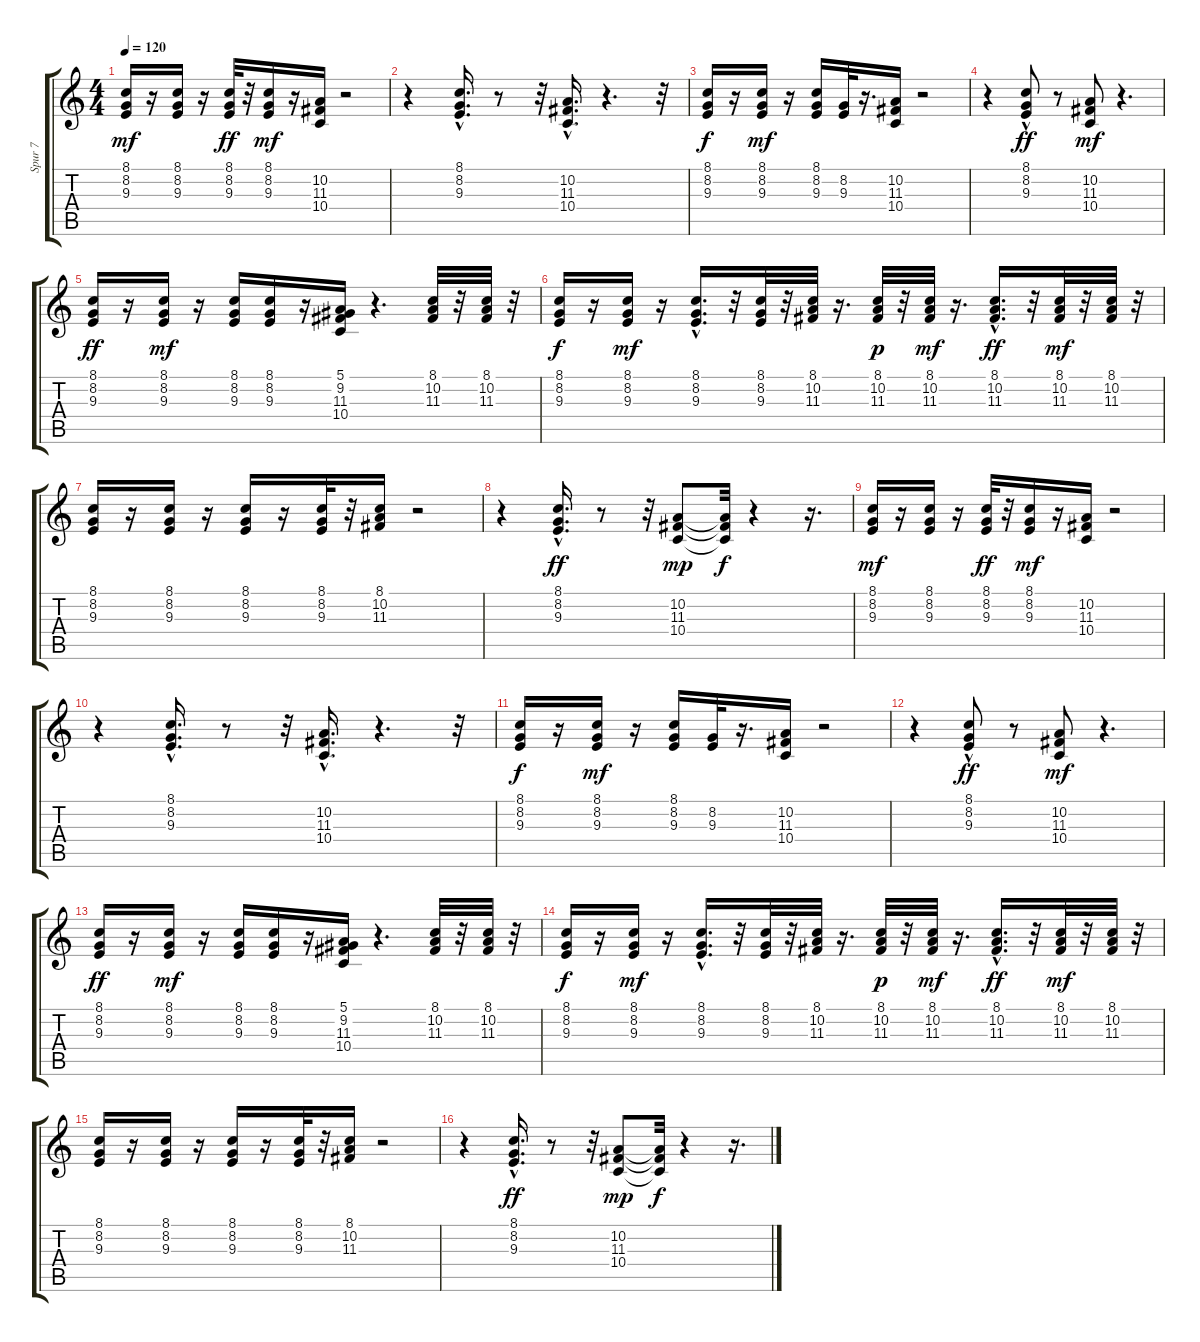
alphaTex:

\track ("Spur 7" "Spur 7") {instrument voiceoohs}
\staff {score tabs}
\tuning (E4 B3 G3 D3 A2 E2) {hide}
\ts (4 4)
\tempo 120
\clef g2
\ks c
(8.1 8.2 9.3).16{dy mf} r.16 (8.1 8.2 9.3).16 r.16 (8.1 8.2 9.3).32{dy ff} r.32 (8.1 8.2 9.3).16{dy mf} r.16 (10.2 11.3 10.4).16 r.2 |
r.4 (8.1{hac} 8.2{hac} 9.3{hac}).16{d} r.8 r.32 (10.2{hac} 11.3{hac} 10.4{hac}).16{d} r.4{d} r.32 |
(8.1 8.2 9.3).16{dy f} r.16 (8.1 8.2 9.3).16{dy mf} r.16 (8.1 8.2 9.3).16 (8.2 9.3).32 r.16{d} (10.2 11.3 10.4).16 r.2 |
r.4 (8.1{hac} 8.2{hac} 9.3).8{dy ff} r.8 (10.2 11.3 10.4).8{dy mf} r.4{d} |
(8.1 8.2 9.3).16{dy ff} r.16 (8.1 8.2 9.3).16{dy mf} r.16 (8.1 8.2 9.3).16 (8.1 8.2 9.3).16 r.16 (5.1 9.2 11.3 10.4).16 r.4{d} (8.1 10.2 11.3).32 r.32 (8.1 10.2 11.3).32 r.32 |
(8.1 8.2 9.3).16{dy f} r.16 (8.1 8.2 9.3).16{dy mf} r.16 (8.1{hac} 8.2 9.3).16{d} r.32 (8.1 8.2 9.3).32 r.32 (8.1 10.2 11.3).32 r.16{d} (8.1 10.2 11.3).32{dy p} r.32 (8.1 10.2 11.3).32{dy mf} r.16{d} (8.1{hac} 10.2 11.3).16{d dy ff} r.32 (8.1 10.2 11.3).32{dy mf} r.32 (8.1 10.2 11.3).32 r.32 |
(8.1 8.2 9.3).16 r.16 (8.1 8.2 9.3).16 r.16 (8.1 8.2 9.3).16 r.16 (8.1 8.2 9.3).32 r.32 (8.1 10.2 11.3).16 r.2 |
r.4 (8.1{hac} 8.2{hac} 9.3{hac}).16{d dy ff} r.8 r.32 (10.2 11.3 10.4).8{dy mp} (10.2{t} 11.3{t} 10.4{t}).32{dy f} r.4 r.16{d} |
(8.1 8.2 9.3).16{dy mf} r.16 (8.1 8.2 9.3).16 r.16 (8.1 8.2 9.3).32{dy ff} r.32 (8.1 8.2 9.3).16{dy mf} r.16 (10.2 11.3 10.4).16 r.2 |
r.4 (8.1{hac} 8.2{hac} 9.3{hac}).16{d} r.8 r.32 (10.2{hac} 11.3{hac} 10.4{hac}).16{d} r.4{d} r.32 |
(8.1 8.2 9.3).16{dy f} r.16 (8.1 8.2 9.3).16{dy mf} r.16 (8.1 8.2 9.3).16 (8.2 9.3).32 r.16{d} (10.2 11.3 10.4).16 r.2 |
r.4 (8.1{hac} 8.2{hac} 9.3).8{dy ff} r.8 (10.2 11.3 10.4).8{dy mf} r.4{d} |
(8.1 8.2 9.3).16{dy ff} r.16 (8.1 8.2 9.3).16{dy mf} r.16 (8.1 8.2 9.3).16 (8.1 8.2 9.3).16 r.16 (5.1 9.2 11.3 10.4).16 r.4{d} (8.1 10.2 11.3).32 r.32 (8.1 10.2 11.3).32 r.32 |
(8.1 8.2 9.3).16{dy f} r.16 (8.1 8.2 9.3).16{dy mf} r.16 (8.1{hac} 8.2 9.3).16{d} r.32 (8.1 8.2 9.3).32 r.32 (8.1 10.2 11.3).32 r.16{d} (8.1 10.2 11.3).32{dy p} r.32 (8.1 10.2 11.3).32{dy mf} r.16{d} (8.1{hac} 10.2 11.3).16{d dy ff} r.32 (8.1 10.2 11.3).32{dy mf} r.32 (8.1 10.2 11.3).32 r.32 |
(8.1 8.2 9.3).16 r.16 (8.1 8.2 9.3).16 r.16 (8.1 8.2 9.3).16 r.16 (8.1 8.2 9.3).32 r.32 (8.1 10.2 11.3).16 r.2 |
r.4 (8.1{hac} 8.2{hac} 9.3{hac}).16{d dy ff} r.8 r.32 (10.2 11.3 10.4).8{dy mp} (10.2{t} 11.3{t} 10.4{t}).32{dy f} r.4 r.16{d}
